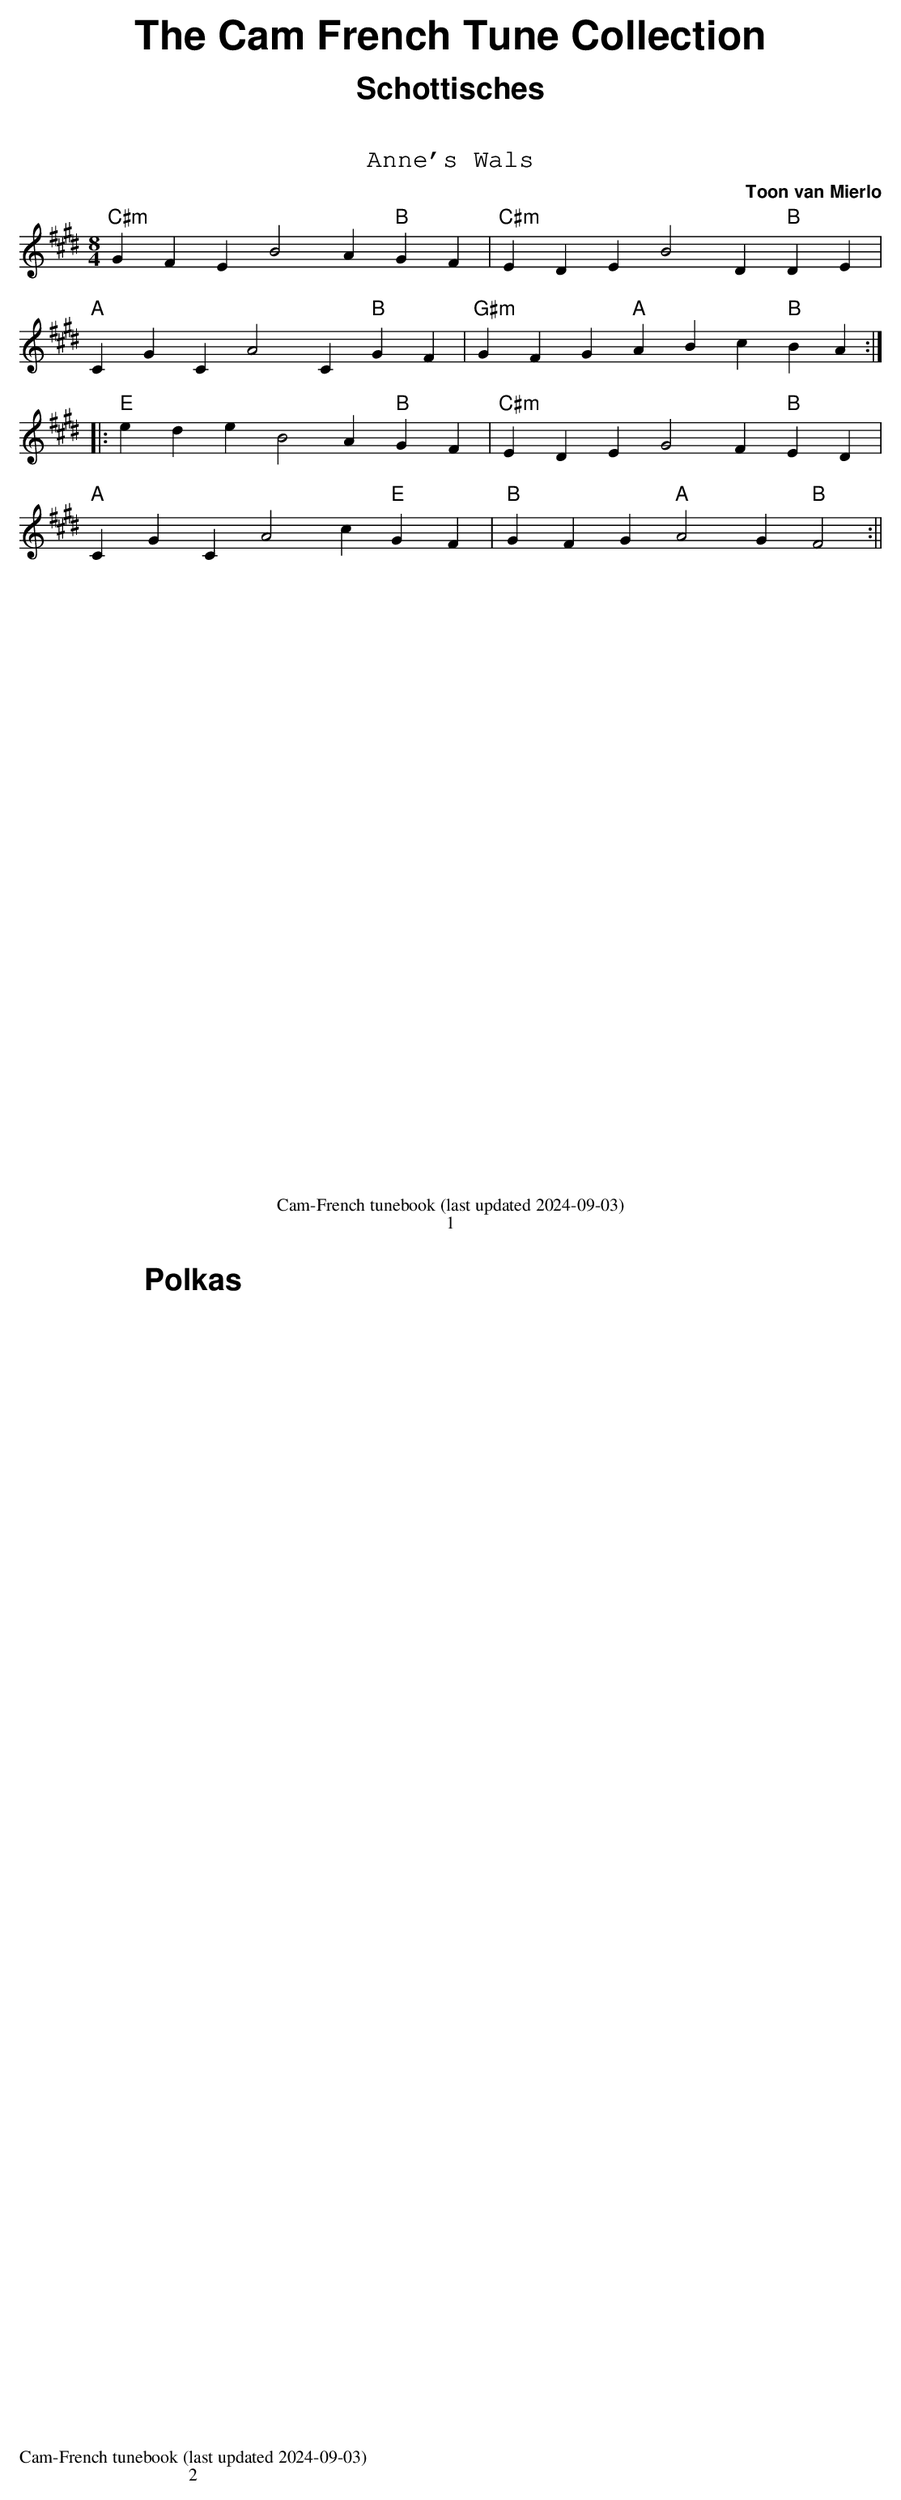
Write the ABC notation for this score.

X:1
T:Anne's Wals
C:Toon van Mierlo
L:1/4
K:C#m
M:none
M:8/4
"C#m"GFEB2A"B"GF | "C#m"EDEB2D "B"DE |
"A"CGCA2C"B"GF | "G#m"GFG "A"ABc"B"BA :|
|:"E"edeB2A"B"GF|"C#m" EDEG2F"B"ED|
"A"CGCA2c"E"GF| "B"GFG"A"A2G"B"F2:||
